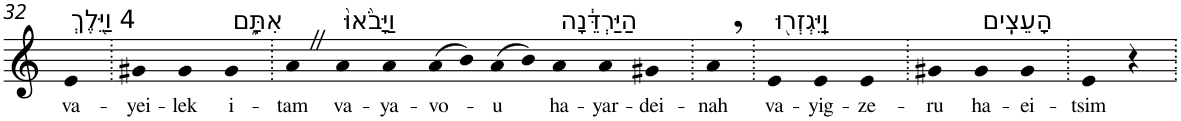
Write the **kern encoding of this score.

**kern	**text
*part1	*part1
*staff1	*staff1
*I"Piano	*
*I'Pno	*
!!LO:PB:g=z
*clefG2	*
*k[]	*
=32	=32
!LO:TX:a:t=4 וַיֵּ֖לֶךְ	!
!	!LO:LY:b
4e	va-
=33.	=33.
!	!LO:LY:b
4g#X	-yei-
!	!LO:LY:b
4g#	-lek
!LO:TX:a:t=אִתָּ֑ם	!
!	!LO:LY:b
4g#	i-
=34.	=34.
!	!LO:LY:b
4aZ	-tam
!LO:TX:a:t=וַיָּבֹ֙אוּ֙	!
!	!LO:LY:b
4a	va-
!	!LO:LY:b
4a	-ya-
!	!LO:LY:b
(>8a	-vo-
8b)	.
!	!LO:LY:b
(>8a	-u
8b)	.
!LO:TX:a:t=הַיַּרְדֵּ֔נָה	!
!	!LO:LY:b
4a	ha-
!	!LO:LY:b
4a	-yar-
!	!LO:LY:b
4g#X	-dei-
=35.	=35.
!	!LO:LY:b
4a,	-nah
=36.	=36.
!LO:TX:a:t=וַֽיִּגְזְר֖וּ	!
!	!LO:LY:b
4e	va-
!	!LO:LY:b
4e	-yig-
!	!LO:LY:b
4e	-ze-
=37.	=37.
!	!LO:LY:b
4g#X	-ru
!LO:TX:a:t=הָעֵצִֽים	!
!	!LO:LY:b
4g#	ha-
!	!LO:LY:b
4g#	-ei-
=38.	=38.
!	!LO:LY:b
4e	-tsim
4r	.
=.	=.
*-	*-
